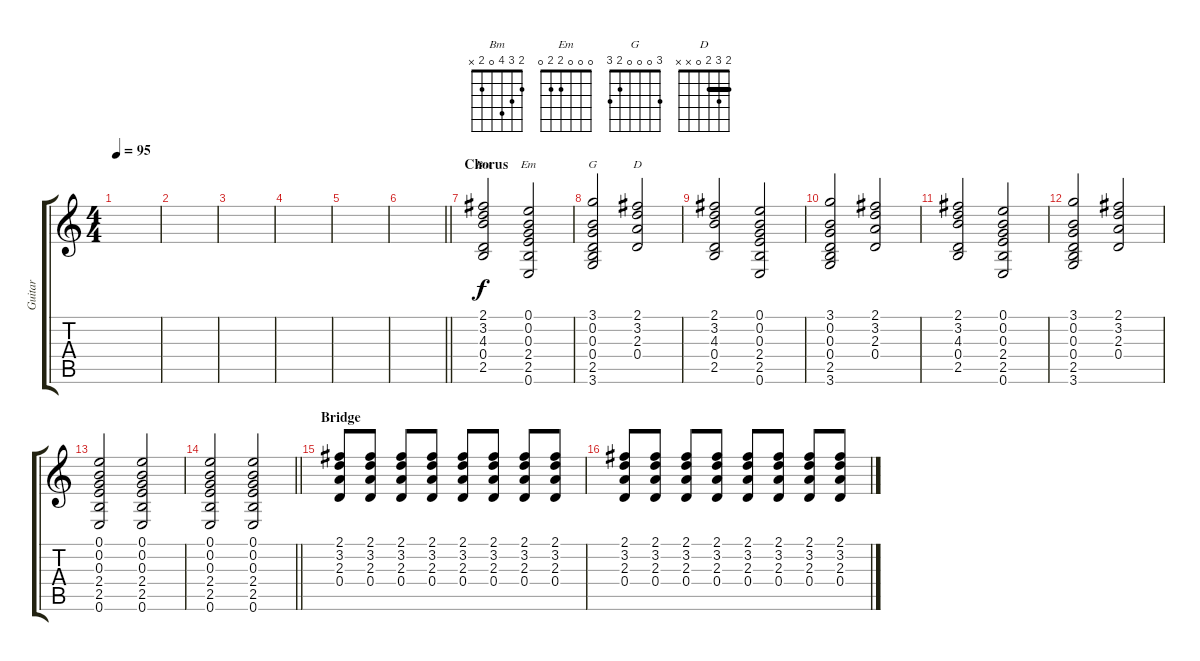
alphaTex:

\track ("Guitar" "Guitar") {instrument acousticguitarsteel}
\staff {score tabs}
\tuning (E4 B3 G3 D3 A2 E2) {hide}
\chord ("Bm" 2 3 4 0 2 x)
\chord ("Em" 0 0 0 2 2 0)
\chord ("G" 3 0 0 0 2 3)
\chord ("D" 2 3 2 0 x x) {barre 2}
\ts (4 4)
\tempo 95
\clef g2
\ks c
|
|
|
|
|
\barLineRight lightlight
|
\section ("" "Chorus")
(2.1 3.2 4.3 0.4 2.5).2{ch "Bm"} (0.1 0.2 0.3 2.4 2.5 0.6).2{ch "Em"} |
(3.1 0.2 0.3 0.4 2.5 3.6).2{ch "G"} (2.1 3.2 2.3 0.4).2{ch "D"} |
(2.1 3.2 4.3 0.4 2.5).2 (0.1 0.2 0.3 2.4 2.5 0.6).2 |
(3.1 0.2 0.3 0.4 2.5 3.6).2 (2.1 3.2 2.3 0.4).2 |
(2.1 3.2 4.3 0.4 2.5).2 (0.1 0.2 0.3 2.4 2.5 0.6).2 |
(3.1 0.2 0.3 0.4 2.5 3.6).2 (2.1 3.2 2.3 0.4).2 |
(0.1 0.2 0.3 2.4 2.5 0.6).2 (0.1 0.2 0.3 2.4 2.5 0.6).2 |
\barLineRight lightlight
(0.1 0.2 0.3 2.4 2.5 0.6).2 (0.1 0.2 0.3 2.4 2.5 0.6).2 |
\section ("" "Bridge")
(2.1 3.2 2.3 0.4).8 (2.1 3.2 2.3 0.4).8 (2.1 3.2 2.3 0.4).8 (2.1 3.2 2.3 0.4).8 (2.1 3.2 2.3 0.4).8 (2.1 3.2 2.3 0.4).8 (2.1 3.2 2.3 0.4).8 (2.1 3.2 2.3 0.4).8 |
(2.1 3.2 2.3 0.4).8 (2.1 3.2 2.3 0.4).8 (2.1 3.2 2.3 0.4).8 (2.1 3.2 2.3 0.4).8 (2.1 3.2 2.3 0.4).8 (2.1 3.2 2.3 0.4).8 (2.1 3.2 2.3 0.4).8 (2.1 3.2 2.3 0.4).8
